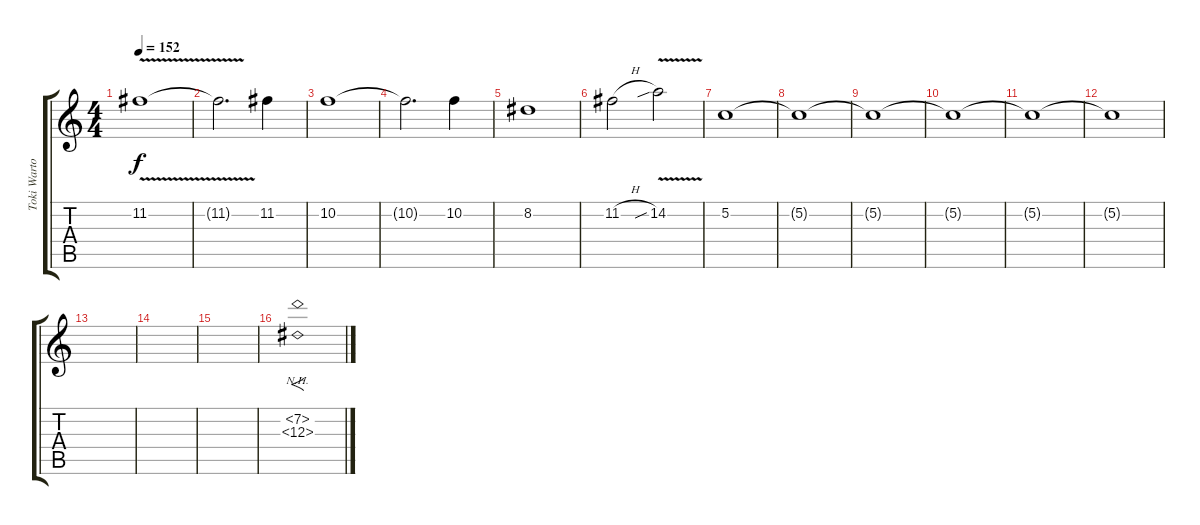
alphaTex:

\track ("Toki Wartooth (Harmony Guitar)" "Toki Warto") {instrument distortionguitar}
\staff {score tabs}
\tuning (C4 G3 Eb3 Bb2 F2 C2) {hide}
\ts (4 4)
\tempo 152
\clef g2
\ks c
11.2{v}.1{dy f} |
11.2{t}.2{d} 11.2.4 |
10.2.1 |
10.2{t}.2{d} 10.2.4 |
8.2.1 |
11.2{h}.2 14.2{v sib}.2 |
5.2.1 |
5.2{t}.1 |
5.2{t}.1 |
5.2{t}.1 |
5.2{t}.1 |
5.2{t}.1 |
|
|
|
(7.2{nh} 12.3{nh}).1{f}
